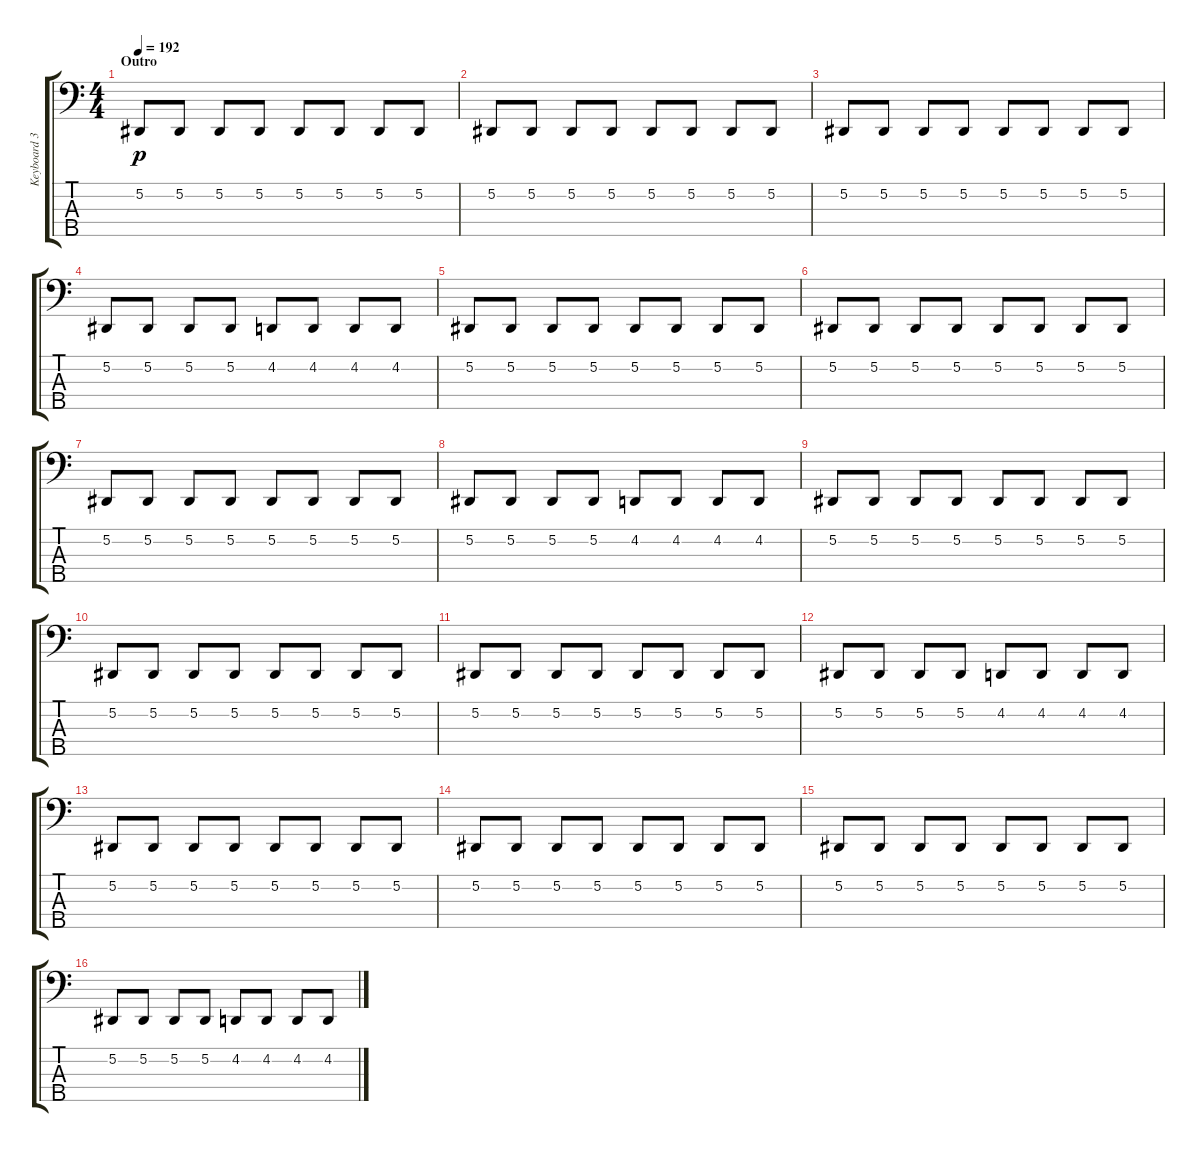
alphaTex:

\track ("Keyboard 3" "Keyboard 3") {instrument lead2sawtooth}
\staff {score tabs}
\tuning (Eb2 Bb1 F1 C1 G0) {hide}
\ts (4 4)
\section ("" "Outro")
\tempo 192
\clef f4
\ks c
5.2.8{dy p volume 16} 5.2.8 5.2.8 5.2.8 5.2.8 5.2.8 5.2.8 5.2.8 |
5.2.8 5.2.8 5.2.8 5.2.8 5.2.8 5.2.8 5.2.8 5.2.8 |
5.2.8 5.2.8 5.2.8 5.2.8 5.2.8 5.2.8 5.2.8 5.2.8 |
5.2.8 5.2.8 5.2.8 5.2.8 4.2.8 4.2.8 4.2.8 4.2.8 |
5.2.8 5.2.8 5.2.8 5.2.8 5.2.8 5.2.8 5.2.8 5.2.8 |
5.2.8 5.2.8 5.2.8 5.2.8 5.2.8 5.2.8 5.2.8 5.2.8 |
5.2.8 5.2.8 5.2.8 5.2.8 5.2.8 5.2.8 5.2.8 5.2.8 |
5.2.8 5.2.8 5.2.8 5.2.8 4.2.8 4.2.8 4.2.8 4.2.8 |
5.2.8 5.2.8 5.2.8 5.2.8 5.2.8 5.2.8 5.2.8 5.2.8 |
5.2.8 5.2.8 5.2.8 5.2.8 5.2.8 5.2.8 5.2.8 5.2.8 |
5.2.8{volume 10} 5.2.8 5.2.8 5.2.8 5.2.8 5.2.8 5.2.8 5.2.8 |
5.2.8 5.2.8 5.2.8 5.2.8 4.2.8 4.2.8 4.2.8 4.2.8 |
5.2.8{volume 5} 5.2.8 5.2.8 5.2.8 5.2.8 5.2.8 5.2.8 5.2.8 |
5.2.8 5.2.8 5.2.8 5.2.8 5.2.8 5.2.8 5.2.8 5.2.8 |
5.2.8{volume 0} 5.2.8 5.2.8 5.2.8 5.2.8 5.2.8 5.2.8 5.2.8 |
5.2.8 5.2.8 5.2.8 5.2.8 4.2.8 4.2.8 4.2.8 4.2.8
